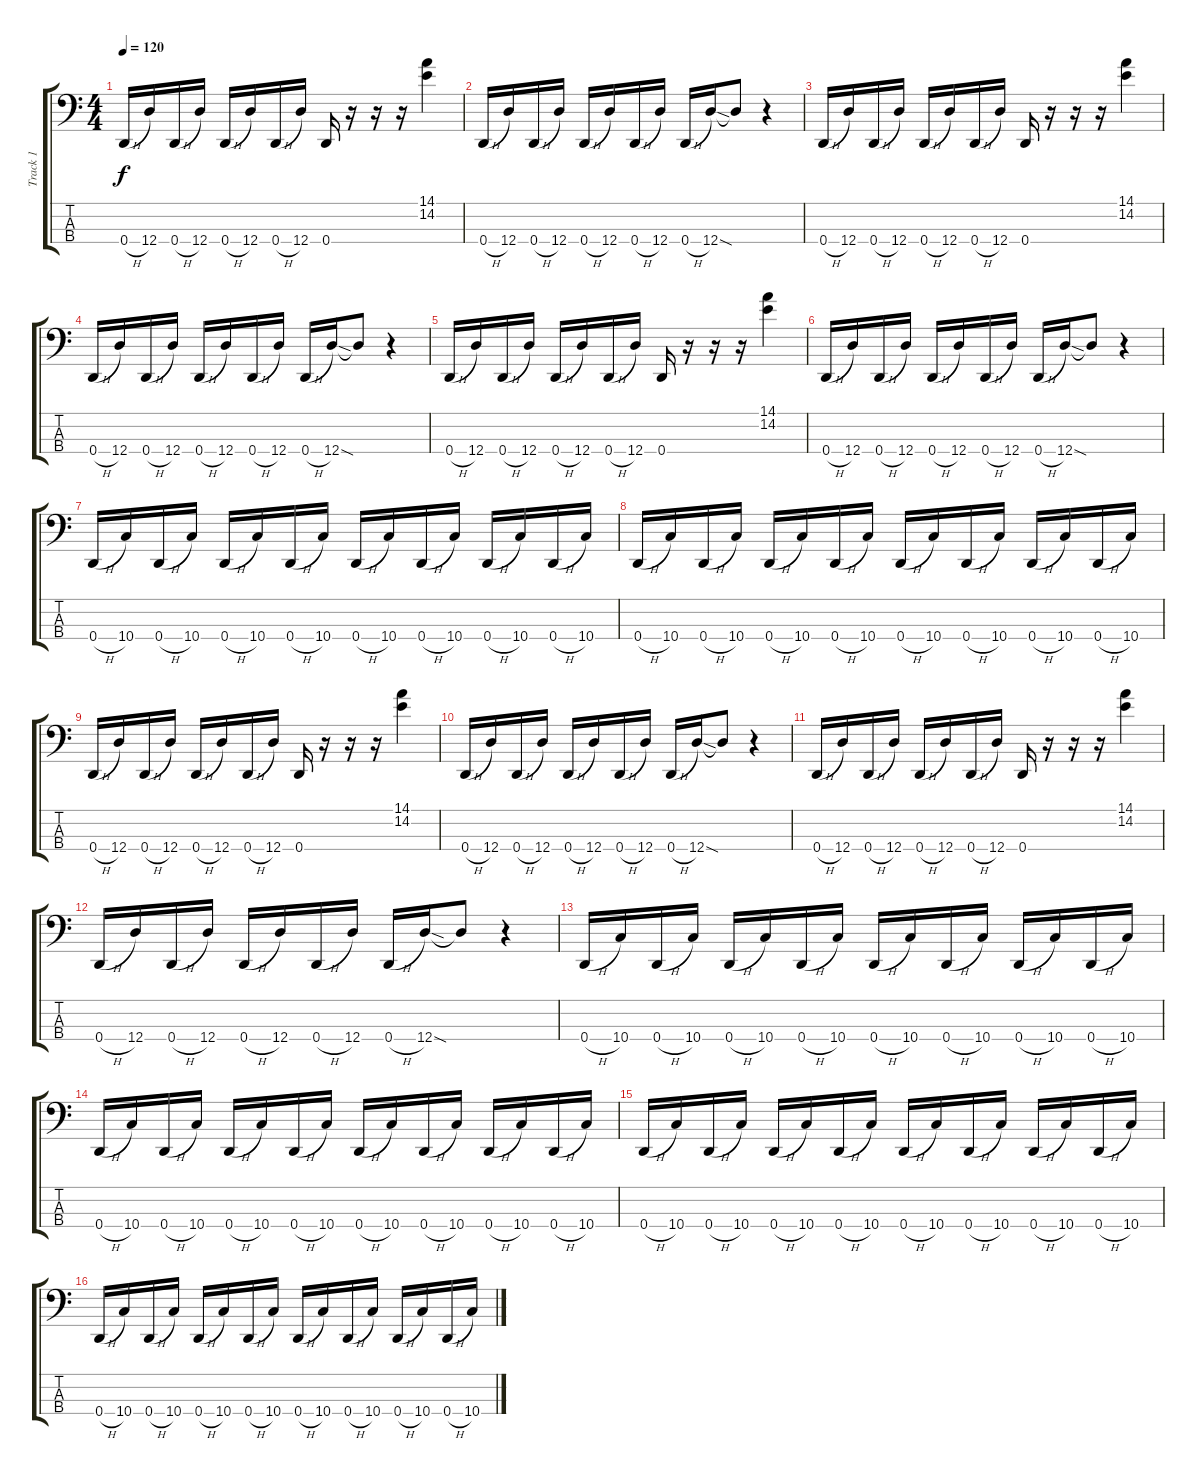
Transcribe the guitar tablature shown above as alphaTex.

\track ("Track 1" "Track 1") {instrument slapbass1}
\staff {score tabs}
\tuning (G2 D2 A1 D1) {hide}
\ts (4 4)
\tempo 120
\clef f4
\ks c
0.4{h}.16{dy f} 12.4.16 0.4{h}.16 12.4.16 0.4{h}.16 12.4.16 0.4{h}.16 12.4.16 0.4.16 r.16 r.16 r.16 (14.1 14.2).4 |
0.4{h}.16 12.4.16 0.4{h}.16 12.4.16 0.4{h}.16 12.4.16 0.4{h}.16 12.4.16 0.4{h}.16 12.4{sod}.16 12.4{t}.8 r.4 |
0.4{h}.16 12.4.16 0.4{h}.16 12.4.16 0.4{h}.16 12.4.16 0.4{h}.16 12.4.16 0.4.16 r.16 r.16 r.16 (14.1 14.2).4 |
0.4{h}.16 12.4.16 0.4{h}.16 12.4.16 0.4{h}.16 12.4.16 0.4{h}.16 12.4.16 0.4{h}.16 12.4{sod}.16 12.4{t}.8 r.4 |
0.4{h}.16 12.4.16 0.4{h}.16 12.4.16 0.4{h}.16 12.4.16 0.4{h}.16 12.4.16 0.4.16 r.16 r.16 r.16 (14.1 14.2).4 |
0.4{h}.16 12.4.16 0.4{h}.16 12.4.16 0.4{h}.16 12.4.16 0.4{h}.16 12.4.16 0.4{h}.16 12.4{sod}.16 12.4{t}.8 r.4 |
0.4{h}.16 10.4.16 0.4{h}.16 10.4.16 0.4{h}.16 10.4.16 0.4{h}.16 10.4.16 0.4{h}.16 10.4.16 0.4{h}.16 10.4.16 0.4{h}.16 10.4.16 0.4{h}.16 10.4.16 |
0.4{h}.16 10.4.16 0.4{h}.16 10.4.16 0.4{h}.16 10.4.16 0.4{h}.16 10.4.16 0.4{h}.16 10.4.16 0.4{h}.16 10.4.16 0.4{h}.16 10.4.16 0.4{h}.16 10.4.16 |
0.4{h}.16 12.4.16 0.4{h}.16 12.4.16 0.4{h}.16 12.4.16 0.4{h}.16 12.4.16 0.4.16 r.16 r.16 r.16 (14.1 14.2).4 |
0.4{h}.16 12.4.16 0.4{h}.16 12.4.16 0.4{h}.16 12.4.16 0.4{h}.16 12.4.16 0.4{h}.16 12.4{sod}.16 12.4{t}.8 r.4 |
0.4{h}.16 12.4.16 0.4{h}.16 12.4.16 0.4{h}.16 12.4.16 0.4{h}.16 12.4.16 0.4.16 r.16 r.16 r.16 (14.1 14.2).4 |
0.4{h}.16 12.4.16 0.4{h}.16 12.4.16 0.4{h}.16 12.4.16 0.4{h}.16 12.4.16 0.4{h}.16 12.4{sod}.16 12.4{t}.8 r.4 |
0.4{h}.16 10.4.16 0.4{h}.16 10.4.16 0.4{h}.16 10.4.16 0.4{h}.16 10.4.16 0.4{h}.16 10.4.16 0.4{h}.16 10.4.16 0.4{h}.16 10.4.16 0.4{h}.16 10.4.16 |
0.4{h}.16 10.4.16 0.4{h}.16 10.4.16 0.4{h}.16 10.4.16 0.4{h}.16 10.4.16 0.4{h}.16 10.4.16 0.4{h}.16 10.4.16 0.4{h}.16 10.4.16 0.4{h}.16 10.4.16 |
0.4{h}.16 10.4.16 0.4{h}.16 10.4.16 0.4{h}.16 10.4.16 0.4{h}.16 10.4.16 0.4{h}.16 10.4.16 0.4{h}.16 10.4.16 0.4{h}.16 10.4.16 0.4{h}.16 10.4.16 |
0.4{h}.16 10.4.16 0.4{h}.16 10.4.16 0.4{h}.16 10.4.16 0.4{h}.16 10.4.16 0.4{h}.16 10.4.16 0.4{h}.16 10.4.16 0.4{h}.16 10.4.16 0.4{h}.16 10.4.16
